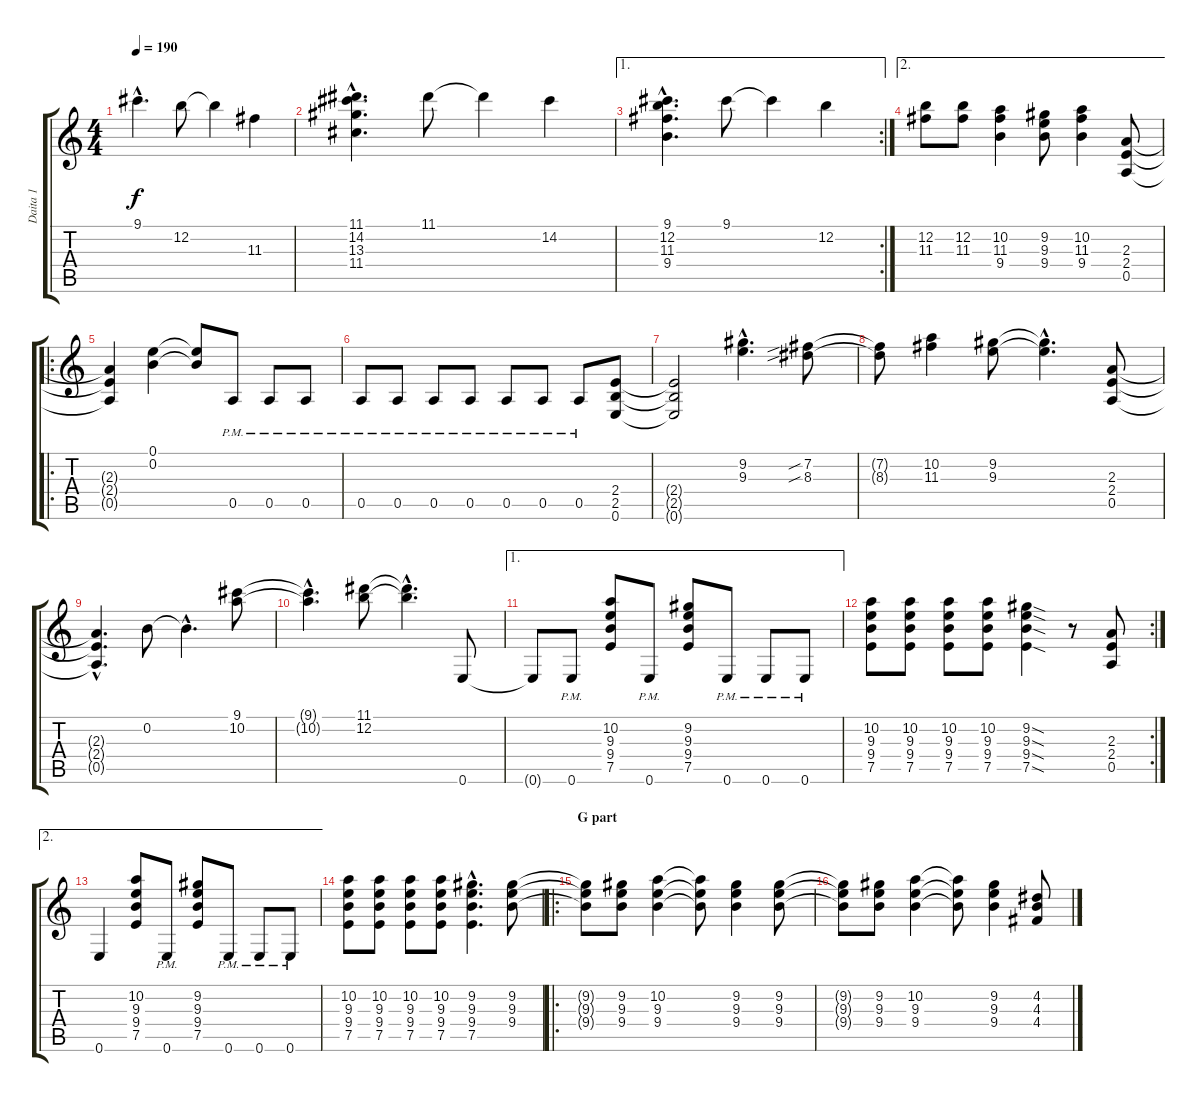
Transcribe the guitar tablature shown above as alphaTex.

\track ("Daita 1" "Daita 1") {instrument distortionguitar}
\staff {score tabs}
\tuning (E4 B3 G3 D3 A2 E2) {hide}
\ts (4 4)
\tempo 190
\clef g2
\ks c
9.1{hac}.4{d dy f} 12.2.8 12.2{t}.4 11.3.4 |
(11.1{hac} 14.2{hac} 13.3{hac} 11.4{hac}).4{d} 11.1.8 11.1{t}.4 14.2.4 |
\ae 1
\rc 2
(9.1{hac} 12.2{hac} 11.3{hac} 9.4{hac}).4{d} 9.1.8 9.1{t}.4 12.2.4 |
\ae 2
(12.2 11.3).8 (12.2 11.3).8 (10.2 11.3 9.4).4 (9.2 9.3 9.4).8 (10.2 11.3 9.4).4 (2.3 2.4 0.5).8 |
\ro
(2.3{t} 2.4{t} 0.5{t}).4 (0.1 0.2).4 (0.1{t} 0.2{t}).8 0.5{pm}.8 0.5{pm}.8 0.5{pm}.8 |
0.5{pm}.8 0.5{pm}.8 0.5{pm}.8 0.5{pm}.8 0.5{pm}.8 0.5{pm}.8 0.5{pm}.8 (2.4 2.5 0.6).8 |
(2.4{t} 2.5{t} 0.6{t}).2 (9.2{hac} 9.3{hac}).4{d} (7.2{sib} 8.3{sib}).8 |
(7.2{t} 8.3{t}).8 (10.2 11.3).4 (9.2 9.3).8 (9.2{hac t} 9.3{hac t}).4{d} (2.3 2.4 0.5).8 |
(2.3{hac t} 2.4{hac t} 0.5{hac t}).4{d} 0.2.8 0.2{hac t}.4{d} (9.1 10.2).8 |
(9.1{hac t} 10.2{hac t}).4{d} (11.1 12.2).8 (11.1{hac t} 12.2{hac t}).4{d} 0.6.8 |
\ae 1
0.6{t}.8 0.6{pm}.8 (10.2 9.3 9.4 7.5).8 0.6{pm}.8 (9.2 9.3 9.4 7.5).8 0.6{pm}.8 0.6{pm}.8 0.6{pm}.8 |
\rc 2
(10.2 9.3 9.4 7.5).8 (10.2 9.3 9.4 7.5).8 (10.2 9.3 9.4 7.5).8 (10.2 9.3 9.4 7.5).8 (9.2{sod} 9.3{sod} 9.4{sod} 7.5{sod}).4 r.8 (2.3 2.4 0.5).8 |
\ae 2
0.6.4 (10.2 9.3 9.4 7.5).8 0.6{pm}.8 (9.2 9.3 9.4 7.5).8 0.6{pm}.8 0.6{pm}.8 0.6{pm}.8 |
(10.2 9.3 9.4 7.5).8 (10.2 9.3 9.4 7.5).8 (10.2 9.3 9.4 7.5).8 (10.2 9.3 9.4 7.5).8 (9.2{hac} 9.3{hac} 9.4{hac} 7.5{hac}).4{d} (9.2 9.3 9.4).8 |
\ro
\section ("" "G part")
(9.2{t} 9.3{t} 9.4{t}).8 (9.2 9.3 9.4).8 (10.2 9.3 9.4).4 (10.2{t} 9.3{t} 9.4{t}).8 (9.2 9.3 9.4).4 (9.2 9.3 9.4).8 |
(9.2{t} 9.3{t} 9.4{t}).8 (9.2 9.3 9.4).8 (10.2 9.3 9.4).4 (10.2{t} 9.3{t} 9.4{t}).8 (9.2 9.3 9.4).4 (4.2 4.3 4.4).8
